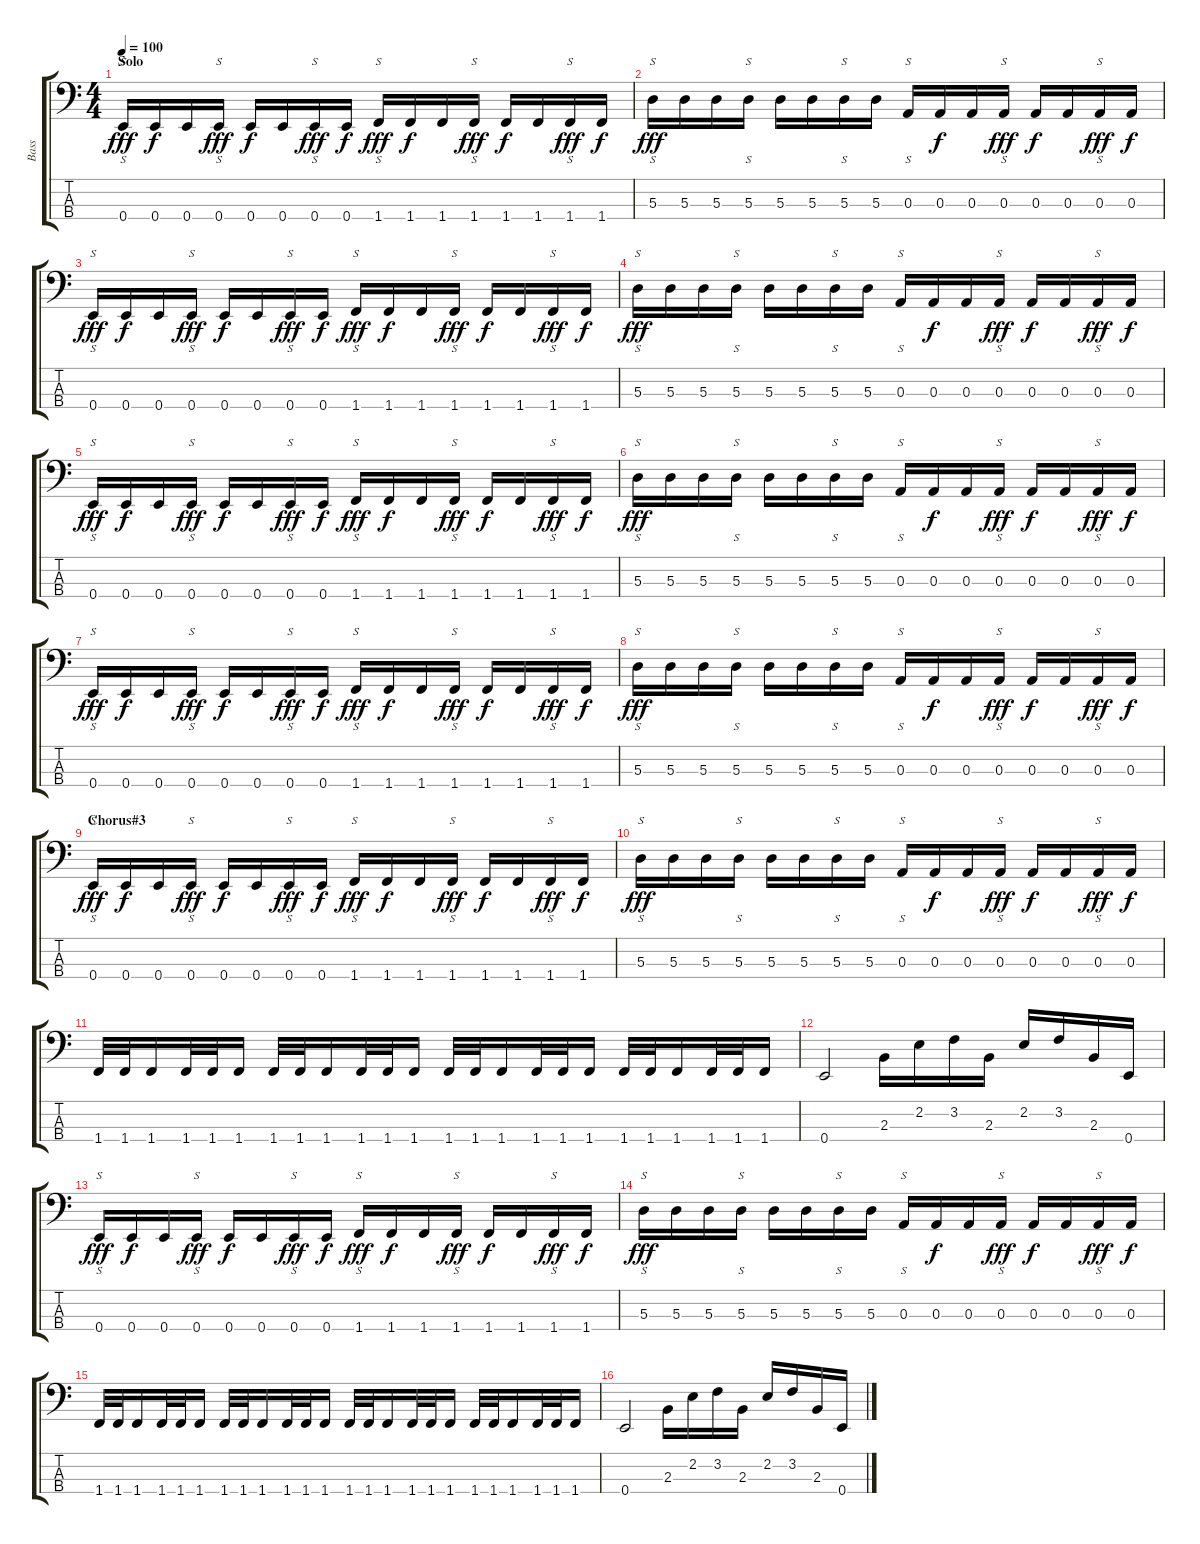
\track ("Bass" "Bass") {instrument slapbass2}
\staff {score tabs}
\tuning (G2 D2 A1 E1) {hide}
\ts (4 4)
\section ("" "Solo")
\tempo 100
\clef f4
\ks c
0.4.16{s dy fff} 0.4.16{dy f} 0.4.16 0.4.16{s dy fff} 0.4.16{dy f} 0.4.16 0.4.16{s dy fff} 0.4.16{dy f} 1.4.16{s dy fff} 1.4.16{dy f} 1.4.16 1.4.16{s dy fff} 1.4.16{dy f} 1.4.16 1.4.16{s dy fff} 1.4.16{dy f} |
5.3.16{s dy fff} 5.3.16 5.3.16 5.3.16{s} 5.3.16 5.3.16 5.3.16{s} 5.3.16 0.3.16{s} 0.3.16{dy f} 0.3.16 0.3.16{s dy fff} 0.3.16{dy f} 0.3.16 0.3.16{s dy fff} 0.3.16{dy f} |
0.4.16{s dy fff} 0.4.16{dy f} 0.4.16 0.4.16{s dy fff} 0.4.16{dy f} 0.4.16 0.4.16{s dy fff} 0.4.16{dy f} 1.4.16{s dy fff} 1.4.16{dy f} 1.4.16 1.4.16{s dy fff} 1.4.16{dy f} 1.4.16 1.4.16{s dy fff} 1.4.16{dy f} |
5.3.16{s dy fff} 5.3.16 5.3.16 5.3.16{s} 5.3.16 5.3.16 5.3.16{s} 5.3.16 0.3.16{s} 0.3.16{dy f} 0.3.16 0.3.16{s dy fff} 0.3.16{dy f} 0.3.16 0.3.16{s dy fff} 0.3.16{dy f} |
0.4.16{s dy fff} 0.4.16{dy f} 0.4.16 0.4.16{s dy fff} 0.4.16{dy f} 0.4.16 0.4.16{s dy fff} 0.4.16{dy f} 1.4.16{s dy fff} 1.4.16{dy f} 1.4.16 1.4.16{s dy fff} 1.4.16{dy f} 1.4.16 1.4.16{s dy fff} 1.4.16{dy f} |
5.3.16{s dy fff} 5.3.16 5.3.16 5.3.16{s} 5.3.16 5.3.16 5.3.16{s} 5.3.16 0.3.16{s} 0.3.16{dy f} 0.3.16 0.3.16{s dy fff} 0.3.16{dy f} 0.3.16 0.3.16{s dy fff} 0.3.16{dy f} |
0.4.16{s dy fff} 0.4.16{dy f} 0.4.16 0.4.16{s dy fff} 0.4.16{dy f} 0.4.16 0.4.16{s dy fff} 0.4.16{dy f} 1.4.16{s dy fff} 1.4.16{dy f} 1.4.16 1.4.16{s dy fff} 1.4.16{dy f} 1.4.16 1.4.16{s dy fff} 1.4.16{dy f} |
5.3.16{s dy fff} 5.3.16 5.3.16 5.3.16{s} 5.3.16 5.3.16 5.3.16{s} 5.3.16 0.3.16{s} 0.3.16{dy f} 0.3.16 0.3.16{s dy fff} 0.3.16{dy f} 0.3.16 0.3.16{s dy fff} 0.3.16{dy f} |
\section ("" "Chorus#3")
0.4.16{s dy fff} 0.4.16{dy f} 0.4.16 0.4.16{s dy fff} 0.4.16{dy f} 0.4.16 0.4.16{s dy fff} 0.4.16{dy f} 1.4.16{s dy fff} 1.4.16{dy f} 1.4.16 1.4.16{s dy fff} 1.4.16{dy f} 1.4.16 1.4.16{s dy fff} 1.4.16{dy f} |
5.3.16{s dy fff} 5.3.16 5.3.16 5.3.16{s} 5.3.16 5.3.16 5.3.16{s} 5.3.16 0.3.16{s} 0.3.16{dy f} 0.3.16 0.3.16{s dy fff} 0.3.16{dy f} 0.3.16 0.3.16{s dy fff} 0.3.16{dy f} |
1.4.32 1.4.32 1.4.16 1.4.32 1.4.32 1.4.16 1.4.32 1.4.32 1.4.16 1.4.32 1.4.32 1.4.16 1.4.32 1.4.32 1.4.16 1.4.32 1.4.32 1.4.16 1.4.32 1.4.32 1.4.16 1.4.32 1.4.32 1.4.16 |
0.4.2 2.3.16 2.2.16 3.2.16 2.3.16 2.2.16 3.2.16 2.3.16 0.4.16 |
0.4.16{s dy fff} 0.4.16{dy f} 0.4.16 0.4.16{s dy fff} 0.4.16{dy f} 0.4.16 0.4.16{s dy fff} 0.4.16{dy f} 1.4.16{s dy fff} 1.4.16{dy f} 1.4.16 1.4.16{s dy fff} 1.4.16{dy f} 1.4.16 1.4.16{s dy fff} 1.4.16{dy f} |
5.3.16{s dy fff} 5.3.16 5.3.16 5.3.16{s} 5.3.16 5.3.16 5.3.16{s} 5.3.16 0.3.16{s} 0.3.16{dy f} 0.3.16 0.3.16{s dy fff} 0.3.16{dy f} 0.3.16 0.3.16{s dy fff} 0.3.16{dy f} |
1.4.32 1.4.32 1.4.16 1.4.32 1.4.32 1.4.16 1.4.32 1.4.32 1.4.16 1.4.32 1.4.32 1.4.16 1.4.32 1.4.32 1.4.16 1.4.32 1.4.32 1.4.16 1.4.32 1.4.32 1.4.16 1.4.32 1.4.32 1.4.16 |
0.4.2 2.3.16 2.2.16 3.2.16 2.3.16 2.2.16 3.2.16 2.3.16 0.4.16
